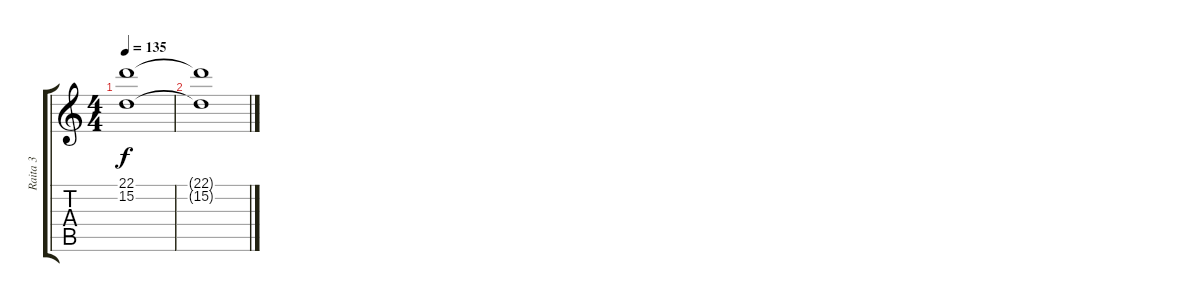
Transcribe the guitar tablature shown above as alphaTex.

\track ("Raita 3" "Raita 3") {instrument synthstrings1}
\staff {score tabs}
\tuning (E4 B3 G3 D3 A2 D2) {hide}
\ts (4 4)
\tempo 135
\clef g2
\ks c
(22.1 15.2).1{dy f} |
(22.1{t} 15.2{t}).1
